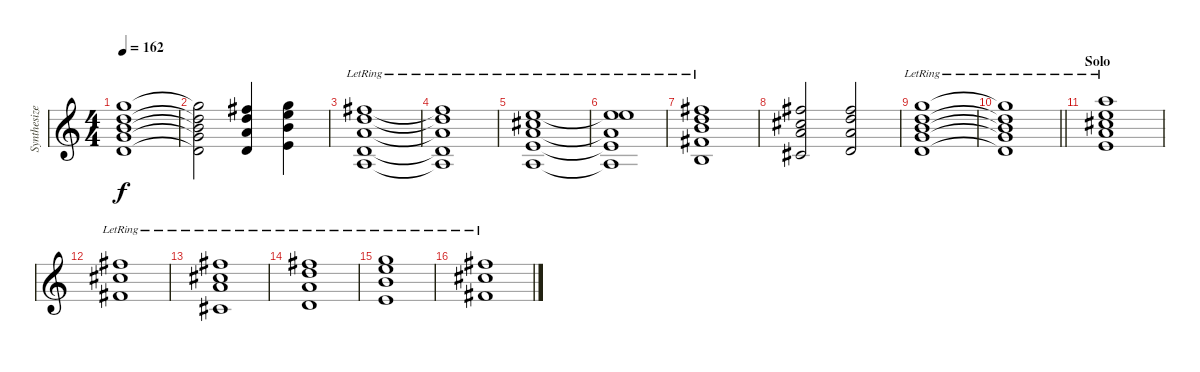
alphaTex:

\track ("Synthesizer" "Synthesize") {instrument stringensemble1}
\staff {score}
\tuning (E4 B3 G3 D3 A2 E2 B1) {hide}
\ts (4 4)
\tempo 162
\clef g2
\ks c
(15.1 15.2 16.3 17.4 17.5).1{dy f} |
(15.1{t} 15.2{t} 16.3{t} 17.4{t} 17.5{t}).2 (14.1 15.2 14.3 12.4).4 (15.1 17.2 16.3 14.4).4 |
(14.1{lr} 15.2{lr} 14.3{lr} 12.4{lr} 12.5{lr}).1 |
(14.1{lr t} 15.2{lr t} 14.3{lr t} 12.4{lr t} 12.5{lr t}).1 |
(9.1{lr} 10.2{lr} 9.3{lr} 26.4{lr} 12.5{lr}).1 |
(12.1{lr} 10.2{lr t} 9.3{lr t} 26.4{lr t} 12.5{lr t}).1 |
(14.1{lr} 15.2{lr} 16.3{lr} 16.4{lr} 14.5{lr}).1 |
(5.1 2.2 18.3 28.4).2 (5.1 3.2 19.3 28.4).2 |
(15.1{lr} 15.2{lr} 16.3{lr} 17.4{lr} 17.5{lr}).1 |
\barLineRight lightlight
(15.1{lr t} 15.2{lr t} 16.3{lr t} 17.4{lr t} 17.5{lr t}).1 |
\section ("" "Solo")
(17.1{lr} 17.2{lr} 18.3{lr} 19.4{lr} 19.5{lr}).1 |
(2.1{lr} 14.2{lr} 23.3{lr}).1 |
(5.1{lr} 2.2{lr} 18.3{lr} 28.4{lr}).1 |
(5.1{lr} 3.2{lr} 19.3{lr} 28.4{lr}).1 |
(12.1{lr} 12.2{lr} 9.3{lr} 29.4{lr}).1 |
(2.1{lr} 14.2{lr} 23.3{lr}).1
